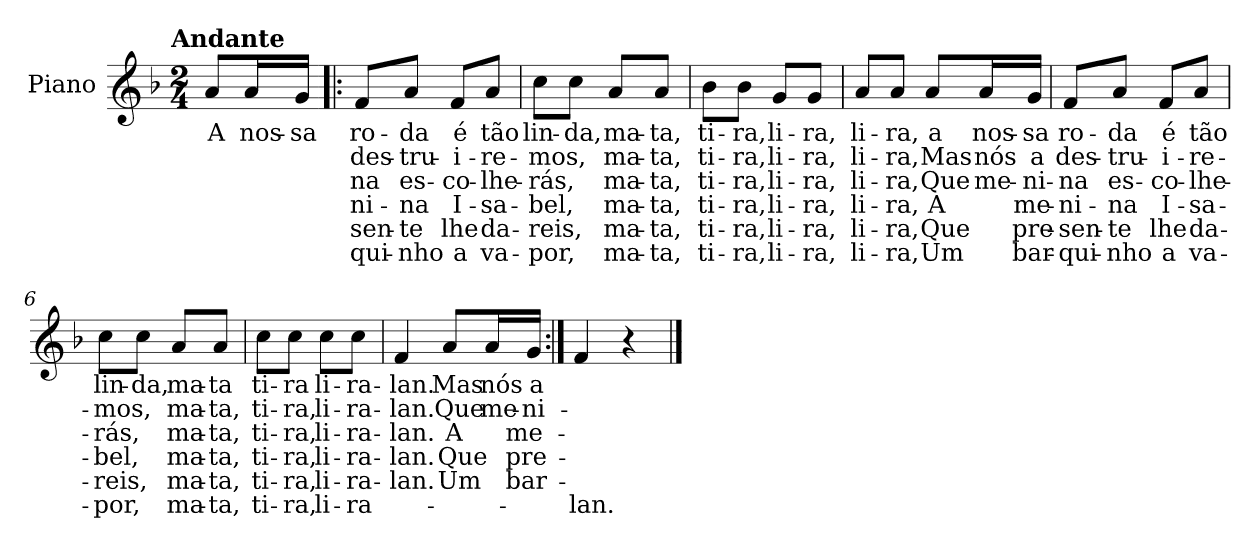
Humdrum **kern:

**kern	**text	**text	**text	**text	**text	**text
*part1	*part1	*part1	*part1	*part1	*part1	*part1
*staff1	*staff1	*staff1	*staff1	*staff1	*staff1	*staff1
*I"Piano	*	*	*	*	*	*
*I'Pno.	*	*	*	*	*	*
*clefG2	*	*	*	*	*	*
*k[b-]	*	*	*	*	*	*
!!LO:TX:omd:t=Andante
*M2/4	*	*	*	*	*	*
*MM200	*	*	*	*	*	*
=	=	=	=	=	=	=
8a/L	A	.	.	.	.	.
16a/L	nos-	.	.	.	.	.
16g/JJ	-sa	.	.	.	.	.
=1!|:	=1!|:	=1!|:	=1!|:	=1!|:	=1!|:	=1!|:
8f/L	ro-	des-	na	ni-	sen-	qui-
8a/J	-da	-tru-	es-	-na	-te	-nho
8f/L	é	-i-	-co-	I-	lhe	a
8a/J	tão	-re-	-lhe-	-sa-	da-	va-
=2	=2	=2	=2	=2	=2	=2
8cc\L	lin-	-mos,	-rás,	-bel,	-reis,	-por,
8cc\J	-da,	.	.	.	.	.
8a/L	ma-	ma-	ma-	ma-	ma-	ma-
8a/J	-ta,	-ta,	-ta,	-ta,	-ta,	-ta,
=3	=3	=3	=3	=3	=3	=3
8b-\L	ti-	ti-	ti-	ti-	ti-	ti-
8b-\J	-ra,	-ra,	-ra,	-ra,	-ra,	-ra,
8g/L	li-	li-	li-	li-	li-	li-
8g/J	-ra,	-ra,	-ra,	-ra,	-ra,	-ra,
=4	=4	=4	=4	=4	=4	=4
8a/L	li-	li-	li-	li-	li-	li-
8a/J	-ra,	-ra,	-ra,	-ra,	-ra,	-ra,
8a/L	a	Mas	Que	A	Que	Um
16a/L	nos-	nós	me-	.	.	.
16g/JJ	-sa	a	-ni-	me-	pre-	bar-
!!LO:LB:g=z
=5	=5	=5	=5	=5	=5	=5
8f/L	ro-	des-	-na	-ni-	-sen-	-qui-
8a/J	-da	-tru-	es-	-na	-te	-nho
8f/L	é	-i-	-co-	I-	lhe	a
8a/J	tão	-re-	-lhe-	-sa-	da-	va-
=6	=6	=6	=6	=6	=6	=6
8cc\L	lin-	-mos,	-rás,	-bel,	-reis,	-por,
8cc\J	-da,	.	.	.	.	.
8a/L	ma-	ma-	ma-	ma-	ma-	ma-
8a/J	-ta	-ta,	-ta,	-ta,	-ta,	-ta,
=7	=7	=7	=7	=7	=7	=7
8cc\L	ti-	ti-	ti-	ti-	ti-	ti-
8cc\J	-ra	-ra,	-ra,	-ra,	-ra,	-ra,
8cc\L	li-	li-	li-	li-	li-	li-
8cc\J	-ra-	-ra-	-ra-	-ra-	-ra-	-ra-
=8	=8	=8	=8	=8	=8	=8
4f/	-lan.	-lan.	-lan.	-lan.	-lan.	.
8a/L	Mas	Que	A	Que	Um	.
16a/L	nós	me-	.	.	.	.
16g/JJ	a	-ni-	me-	pre-	bar-	.
=9:|!	=9:|!	=9:|!	=9:|!	=9:|!	=9:|!	=9:|!
4f/	.	.	.	.	.	lan.
4r	.	.	.	.	.	.
==	==	==	==	==	==	==
*-	*-	*-	*-	*-	*-	*-
